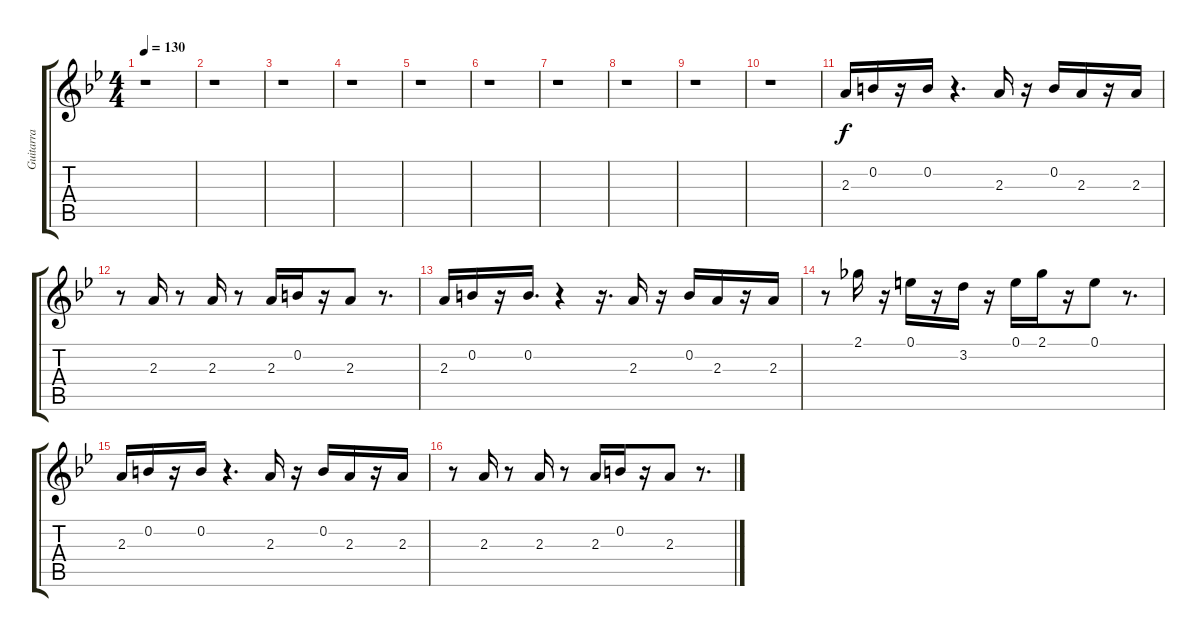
\track ("Guitarra" "Guitarra") {instrument distortionguitar}
\staff {score tabs}
\tuning (E4 B3 G3 D3 A2 E2) {hide}
\ts (4 4)
\tempo 130
\clef g2
\ks gminor
r.1{dy f} |
r.1 |
r.1 |
r.1 |
r.1 |
r.1 |
r.1 |
r.1 |
r.1 |
r.1 |
2.3.16 0.2.16 r.16 0.2.16 r.4{d} 2.3.16 r.16 0.2.16 2.3.16 r.16 2.3.16 |
r.8 2.3.16 r.8 2.3.16 r.8 2.3.16 0.2.16 r.16 2.3.8 r.8{d} |
2.3.16 0.2.16 r.16 0.2.16{d} r.4 r.16{d} 2.3.16 r.16 0.2.16 2.3.16 r.16 2.3.16 |
r.8 2.1.16 r.16 0.1.16 r.16 3.2.16 r.16 0.1.16 2.1.16 r.16 0.1.8 r.8{d} |
2.3.16 0.2.16 r.16 0.2.16 r.4{d} 2.3.16 r.16 0.2.16 2.3.16 r.16 2.3.16 |
r.8 2.3.16 r.8 2.3.16 r.8 2.3.16 0.2.16 r.16 2.3.8 r.8{d}
